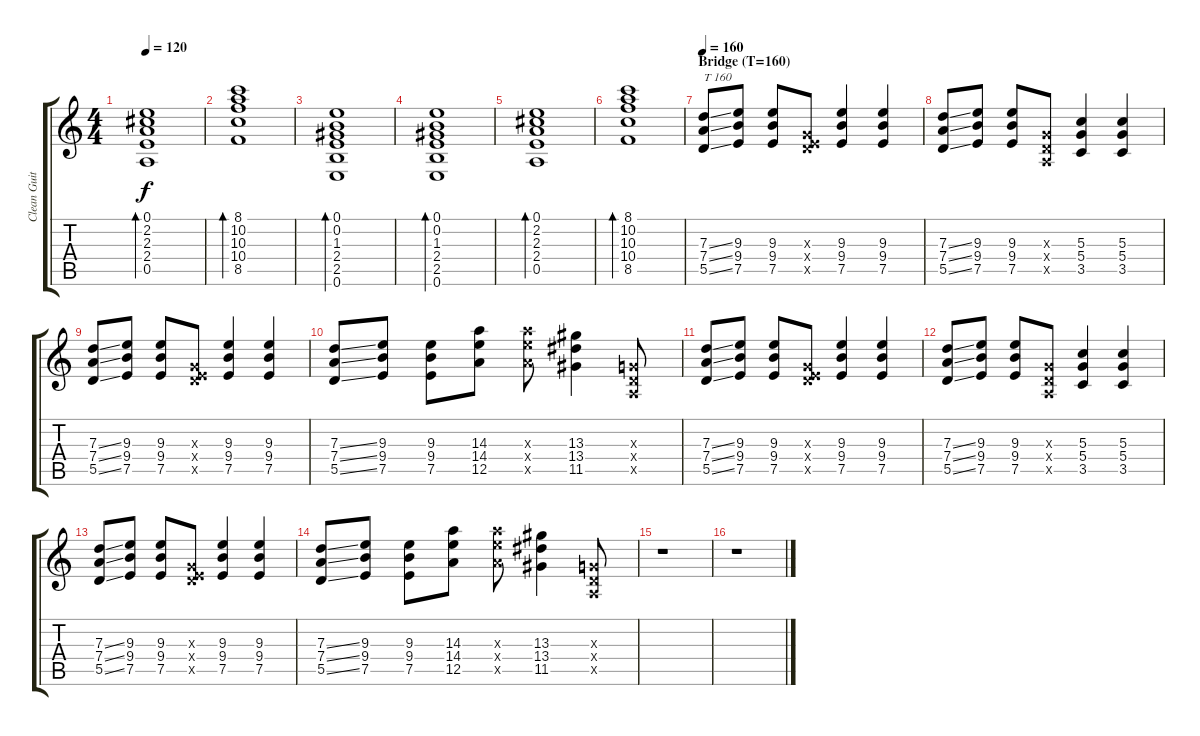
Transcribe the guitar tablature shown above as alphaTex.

\track ("Clean Guitar" "Clean Guit") {instrument electricguitarclean}
\staff {score tabs}
\tuning (E4 B3 G3 D3 A2 E2) {hide}
\ts (4 4)
\tempo 120
\clef g2
\ks c
(0.1 2.2 2.3 2.4 0.5).1{bd 240 dy f} |
(8.1 10.2 10.3 10.4 8.5).1{bd 240} |
(0.1 0.2 1.3 2.4 2.5 0.6).1{bd 240} |
(0.1 0.2 1.3 2.4 2.5 0.6).1{bd 240} |
(0.1 2.2 2.3 2.4 0.5).1{bd 240} |
(8.1 10.2 10.3 10.4 8.5).1{bd 240} |
\section ("" "Bridge (T=160)")
\tempo 160
(7.3{ss} 7.4{ss} 5.5{ss}).8{txt "T 160"} (9.3 9.4 7.5).8 (9.3 9.4 7.5).8 (0.3{x} 0.4{x} 7.5{x}).8 (9.3 9.4 7.5).4 (9.3 9.4 7.5).4 |
(7.3{ss} 7.4{ss} 5.5{ss}).8 (9.3 9.4 7.5).8 (9.3 9.4 7.5).8 (0.3{x} 0.4{x} 0.5{x}).8 (5.3 5.4 3.5).4 (5.3 5.4 3.5).4 |
(7.3{ss} 7.4{ss} 5.5{ss}).8 (9.3 9.4 7.5).8 (9.3 9.4 7.5).8 (0.3{x} 0.4{x} 7.5{x}).8 (9.3 9.4 7.5).4 (9.3 9.4 7.5).4 |
(7.3{ss} 7.4{ss} 5.5{ss}).8 (9.3 9.4 7.5).8 (9.3 9.4 7.5).8 (14.3 14.4 12.5).8 (14.3{x} 14.4{x} 12.5{x}).8 (13.3 13.4 11.5).4 (0.3{x} 0.4{x} 0.5{x}).8 |
(7.3{ss} 7.4{ss} 5.5{ss}).8 (9.3 9.4 7.5).8 (9.3 9.4 7.5).8 (0.3{x} 0.4{x} 7.5{x}).8 (9.3 9.4 7.5).4 (9.3 9.4 7.5).4 |
(7.3{ss} 7.4{ss} 5.5{ss}).8 (9.3 9.4 7.5).8 (9.3 9.4 7.5).8 (0.3{x} 0.4{x} 0.5{x}).8 (5.3 5.4 3.5).4 (5.3 5.4 3.5).4 |
(7.3{ss} 7.4{ss} 5.5{ss}).8 (9.3 9.4 7.5).8 (9.3 9.4 7.5).8 (0.3{x} 0.4{x} 7.5{x}).8 (9.3 9.4 7.5).4 (9.3 9.4 7.5).4 |
(7.3{ss} 7.4{ss} 5.5{ss}).8 (9.3 9.4 7.5).8 (9.3 9.4 7.5).8 (14.3 14.4 12.5).8 (14.3{x} 14.4{x} 12.5{x}).8 (13.3 13.4 11.5).4 (0.3{x} 0.4{x} 0.5{x}).8 |
r.1 |
r.1
